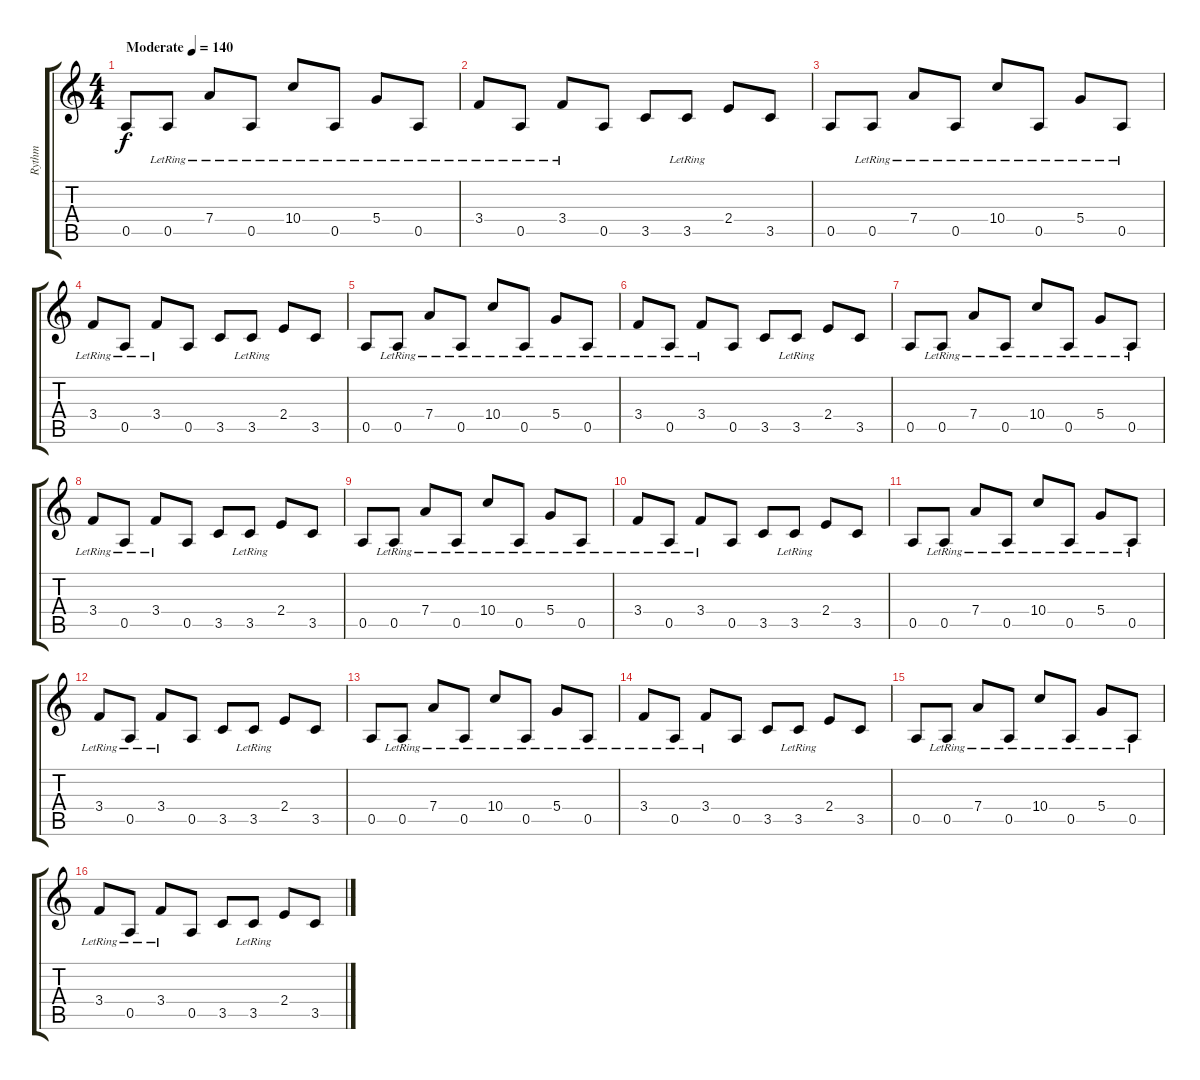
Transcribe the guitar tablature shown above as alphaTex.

\track ("Rythm" "Rythm") {instrument distortionguitar}
\staff {score tabs}
\tuning (E4 B3 G3 D3 A2 E2) {hide}
\ts (4 4)
\tempo (140 "Moderate")
\clef g2
\ks c
0.5.8{dy f instrument distortionguitar} 0.5{lr}.8 7.4{lr}.8 0.5{lr}.8 10.4{lr}.8 0.5{lr}.8 5.4{lr}.8 0.5{lr}.8 |
3.4{lr}.8 0.5{lr}.8 3.4{lr}.8 0.5.8 3.5.8 3.5{lr}.8 2.4.8 3.5.8 |
0.5.8 0.5{lr}.8 7.4{lr}.8 0.5{lr}.8 10.4{lr}.8 0.5{lr}.8 5.4{lr}.8 0.5{lr}.8 |
3.4{lr}.8 0.5{lr}.8 3.4{lr}.8 0.5.8 3.5.8 3.5{lr}.8 2.4.8 3.5.8 |
0.5.8 0.5{lr}.8 7.4{lr}.8 0.5{lr}.8 10.4{lr}.8 0.5{lr}.8 5.4{lr}.8 0.5{lr}.8 |
3.4{lr}.8 0.5{lr}.8 3.4{lr}.8 0.5.8 3.5.8 3.5{lr}.8 2.4.8 3.5.8 |
0.5.8 0.5{lr}.8 7.4{lr}.8 0.5{lr}.8 10.4{lr}.8 0.5{lr}.8 5.4{lr}.8 0.5{lr}.8 |
3.4{lr}.8 0.5{lr}.8 3.4{lr}.8 0.5.8 3.5.8 3.5{lr}.8 2.4.8 3.5.8 |
0.5.8 0.5{lr}.8 7.4{lr}.8 0.5{lr}.8 10.4{lr}.8 0.5{lr}.8 5.4{lr}.8 0.5{lr}.8 |
3.4{lr}.8 0.5{lr}.8 3.4{lr}.8 0.5.8 3.5.8 3.5{lr}.8 2.4.8 3.5.8 |
0.5.8 0.5{lr}.8 7.4{lr}.8 0.5{lr}.8 10.4{lr}.8 0.5{lr}.8 5.4{lr}.8 0.5{lr}.8 |
3.4{lr}.8 0.5{lr}.8 3.4{lr}.8 0.5.8 3.5.8 3.5{lr}.8 2.4.8 3.5.8 |
0.5.8 0.5{lr}.8 7.4{lr}.8 0.5{lr}.8 10.4{lr}.8 0.5{lr}.8 5.4{lr}.8 0.5{lr}.8 |
3.4{lr}.8 0.5{lr}.8 3.4{lr}.8 0.5.8 3.5.8 3.5{lr}.8 2.4.8 3.5.8 |
0.5.8 0.5{lr}.8 7.4{lr}.8 0.5{lr}.8 10.4{lr}.8 0.5{lr}.8 5.4{lr}.8 0.5{lr}.8 |
3.4{lr}.8 0.5{lr}.8 3.4{lr}.8 0.5.8 3.5.8 3.5{lr}.8 2.4.8 3.5.8
